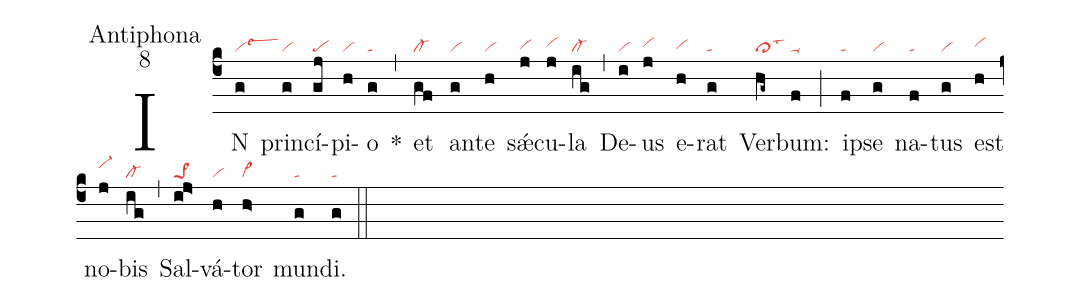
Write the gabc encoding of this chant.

office-part:Antiphona;
mode:8;
nabc-lines: 1;
%%
(c4)
IN(g|vilsew3) prin(g|vi)cí(gj|pe)pi(h|vi)o(g|ta) *(,)
et(gf|cl-) an(g|vi)te(h|vi) sǽ(j|vihg)cu(j|vihh)la(ig|cl-) (,)
De(i|vi)us(j|vihh) e(h|vihg)rat(g|ta) Ver(hg~|cl>lst3)bum:(f|ta-) (;)
ip(f|ta)se(g|vi) na(f|ta)tus(g|vi) est(h|vihh) no(j|vi-hj)bis(ig|cl-) (,)
Sal(i!j>|pe>1)vá(h|vi)tor(h>|vi>) mun(g|ta)di.(g|ta) (::)
